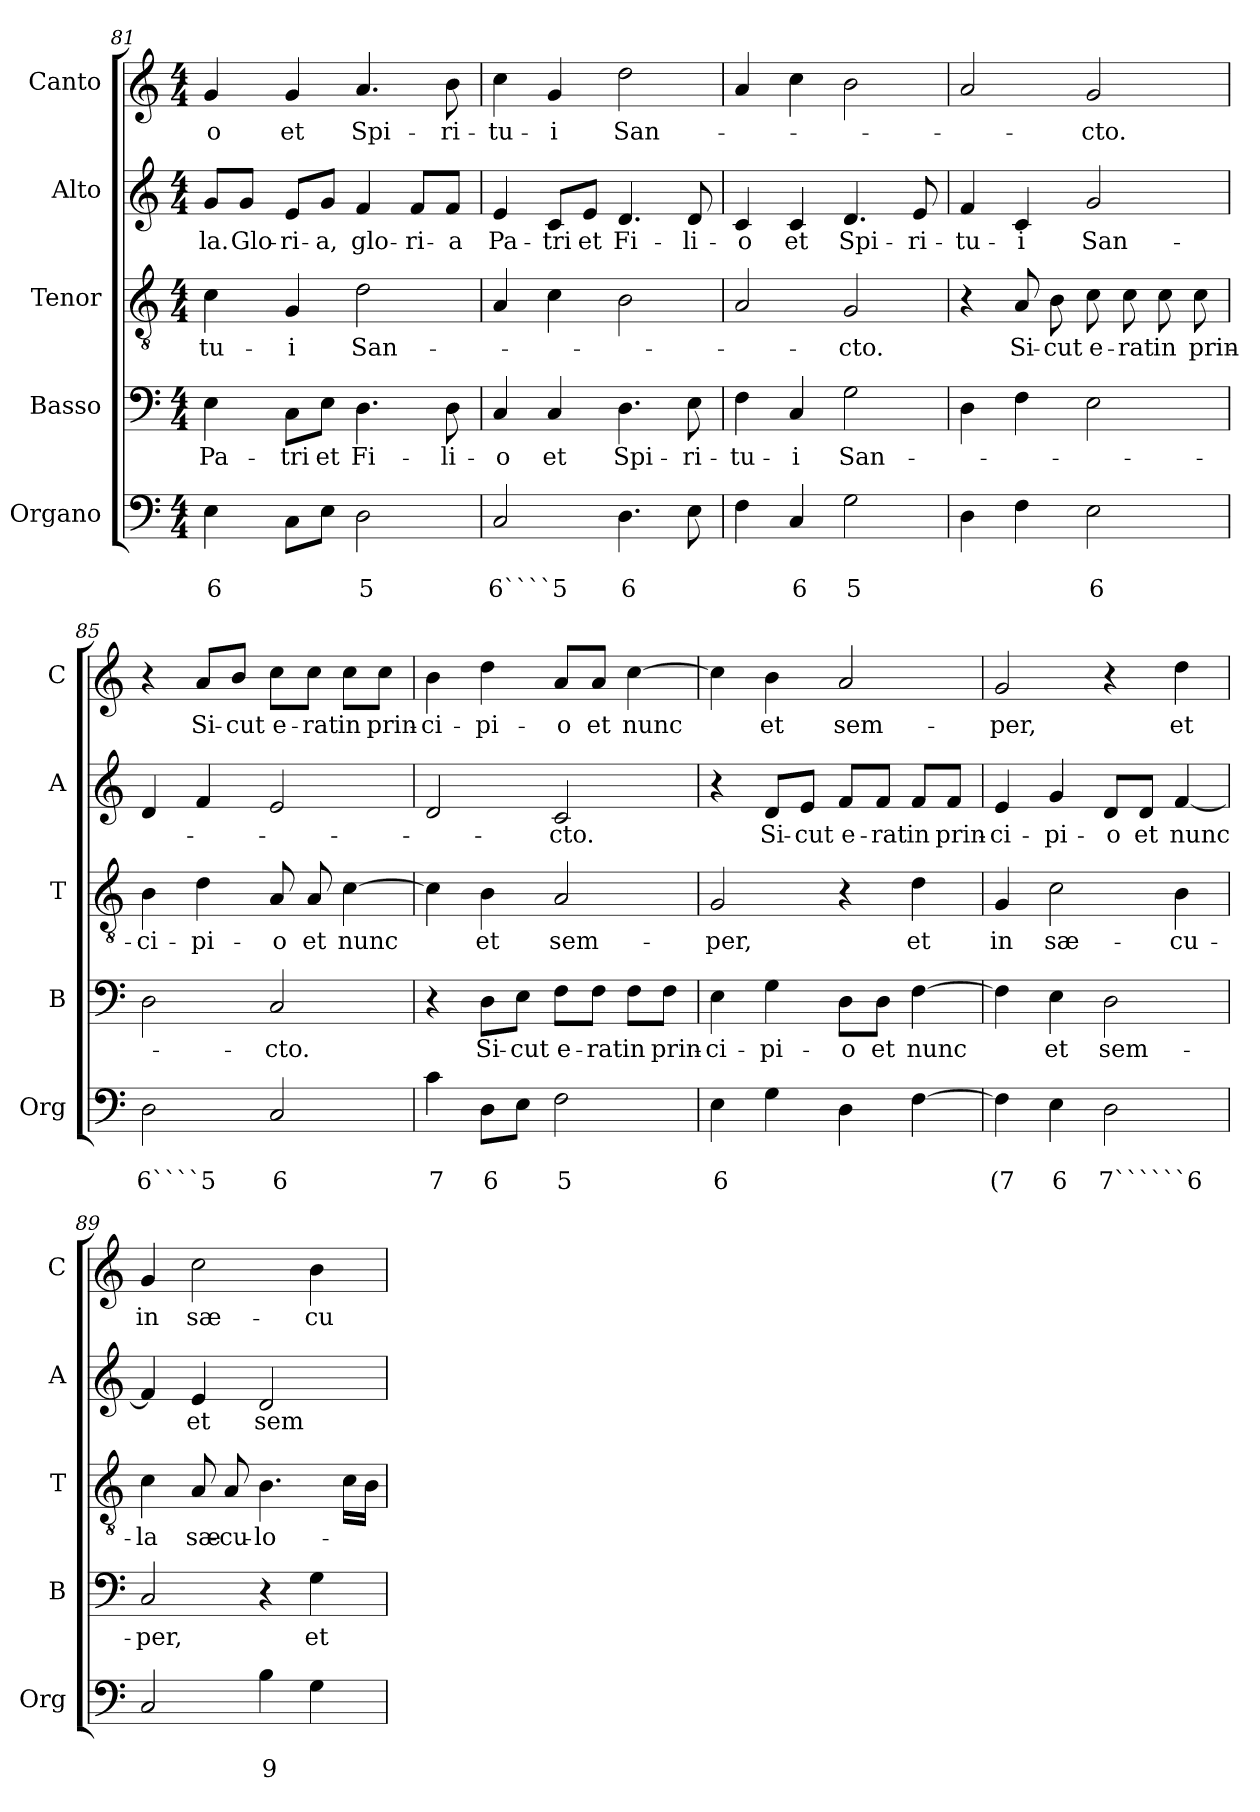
**kern	**text	**text	**kern	**text	**kern	**text	**kern	**text	**kern	**text
*part5	*part5	*part5	*part4	*part4	*part3	*part3	*part2	*part2	*part1	*part1
*staff5	*staff5	*staff5	*staff4	*staff4	*staff3	*staff3	*staff2	*staff2	*staff1	*staff1
*I"Organo	*	*	*I"Basso	*	*I"Tenor	*	*I"Alto	*	*I"Canto	*
*I'Org	*	*	*I'B	*	*I'T	*	*I'A	*	*I'C	*
*clefF4	*	*	*clefF4	*	*clefGv2	*	*clefG2	*	*clefG2	*
*k[]	*	*	*k[]	*	*k[]	*	*k[]	*	*k[]	*
*C:	*	*	*C:	*	*C:	*	*C:	*	*C:	*
*M4/4	*	*	*M4/4	*	*M4/4	*	*M4/4	*	*M4/4	*
=81	=81	=81	=81	=81	=81	=81	=81	=81	=81	=81
!	!	!LO:LY:b	!	!LO:LY:b	!	!LO:LY:b	!	!LO:LY:b	!	!LO:LY:b
4E\	.	6	4E\	Pa-	4c\	-tu-	8g/L	-la.	4g/	-o
!	!	!	!	!	!	!	!	!LO:LY:b	!	!
.	.	.	.	.	.	.	8g/J	Glo-	.	.
!	!	!	!	!LO:LY:b	!	!LO:LY:b	!	!LO:LY:b	!	!LO:LY:b
8C\L	.	.	8C\L	-tri	4G/	-i	8e/L	-ri-	4g/	et
!	!	!	!	!LO:LY:b	!	!	!	!LO:LY:b	!	!
8E\J	.	.	8E\J	et	.	.	8g/J	-a,	.	.
!	!	!LO:LY:b	!	!LO:LY:b	!	!LO:LY:b	!	!LO:LY:b	!	!LO:LY:b
2D\	.	5	4.D\	Fi-	2d\	San-	4f/	glo-	4.a/	Spi-
!	!	!	!	!	!	!	!	!LO:LY:b	!	!
.	.	.	.	.	.	.	8f/L	-ri-	.	.
!	!	!	!	!LO:LY:b	!	!	!	!LO:LY:b	!	!LO:LY:b
.	.	.	8D\	-li-	.	.	8f/J	-a	8b\	-ri-
=82	=82	=82	=82	=82	=82	=82	=82	=82	=82	=82
!	!	!LO:LY:b	!	!LO:LY:b	!	!	!	!LO:LY:b	!	!LO:LY:b
2C/	.	6````5	4C/	-o	4A/	.	4e/	Pa-	4cc\	-tu-
!	!	!	!	!LO:LY:b	!	!	!	!LO:LY:b	!	!LO:LY:b
.	.	.	4C/	et	4c\	.	8c/L	-tri	4g/	-i
!	!	!	!	!	!	!	!	!LO:LY:b	!	!
.	.	.	.	.	.	.	8e/J	et	.	.
!	!	!LO:LY:b	!	!LO:LY:b	!	!	!	!LO:LY:b	!	!LO:LY:b
4.D\	.	6	4.D\	Spi-	2B\	.	4.d/	Fi-	2dd\	San-
!	!	!	!	!LO:LY:b	!	!	!	!LO:LY:b	!	!
8E\	.	.	8E\	-ri-	.	.	8d/	-li-	.	.
=83	=83	=83	=83	=83	=83	=83	=83	=83	=83	=83
!	!	!	!	!LO:LY:b	!	!	!	!LO:LY:b	!	!
4F\	.	.	4F\	-tu-	2A/	.	4c/	-o	4a/	.
!	!	!LO:LY:b	!	!LO:LY:b	!	!	!	!LO:LY:b	!	!
4C/	.	6	4C/	-i	.	.	4c/	et	4cc\	.
!	!	!LO:LY:b	!	!LO:LY:b	!	!LO:LY:b	!	!LO:LY:b	!	!
2G\	.	5	2G\	San-	2G/	-cto.	4.d/	Spi-	2b\	.
!	!	!	!	!	!	!	!	!LO:LY:b	!	!
.	.	.	.	.	.	.	8e/	-ri-	.	.
!!LO:LB:g=z
=84	=84	=84	=84	=84	=84	=84	=84	=84	=84	=84
!	!	!	!	!	!	!	!	!LO:LY:b	!	!
4D\	.	.	4D\	.	4r	.	4f/	-tu-	2a/	.
!	!	!	!	!	!	!LO:LY:b	!	!LO:LY:b	!	!
4F\	.	.	4F\	.	8A/	Si-	4c/	-i	.	.
!	!	!	!	!	!	!LO:LY:b	!	!	!	!
.	.	.	.	.	8B\	-cut	.	.	.	.
!	!	!LO:LY:b	!	!	!	!LO:LY:b	!	!LO:LY:b	!	!LO:LY:b
2E\	.	6	2E\	.	8c\	e-	2g/	San-	2g/	-cto.
!	!	!	!	!	!	!LO:LY:b	!	!	!	!
.	.	.	.	.	8c\	-rat	.	.	.	.
!	!	!	!	!	!	!LO:LY:b	!	!	!	!
.	.	.	.	.	8c\	in	.	.	.	.
!	!	!	!	!	!	!LO:LY:b	!	!	!	!
.	.	.	.	.	8c\	prin-	.	.	.	.
=85	=85	=85	=85	=85	=85	=85	=85	=85	=85	=85
!	!	!LO:LY:b	!	!	!	!LO:LY:b	!	!	!	!
2D\	.	6````5	2D\	.	4B\	-ci-	4d/	.	4r	.
!	!	!	!	!	!	!LO:LY:b	!	!	!	!LO:LY:b
.	.	.	.	.	4d\	-pi-	4f/	.	8a/L	Si-
!	!	!	!	!	!	!	!	!	!	!LO:LY:b
.	.	.	.	.	.	.	.	.	8b/J	-cut
!	!	!LO:LY:b	!	!LO:LY:b	!	!LO:LY:b	!	!	!	!LO:LY:b
2C/	.	6	2C/	-cto.	8A/	-o	2e/	.	8cc\L	e-
!	!	!	!	!	!	!LO:LY:b	!	!	!	!LO:LY:b
.	.	.	.	.	8A/	et	.	.	8cc\J	-rat
!	!	!	!	!	!	!LO:LY:b	!	!	!	!LO:LY:b
.	.	.	.	.	[4c\	nunc	.	.	8cc\L	in
!	!	!	!	!	!	!	!	!	!	!LO:LY:b
.	.	.	.	.	.	.	.	.	8cc\J	prin-
=86	=86	=86	=86	=86	=86	=86	=86	=86	=86	=86
!	!	!LO:LY:b	!	!	!	!	!	!	!	!LO:LY:b
4c\	.	7	4r	.	4c\]	.	2d/	.	4b\	-ci-
!	!	!LO:LY:b	!	!LO:LY:b	!	!LO:LY:b	!	!	!	!LO:LY:b
8D\L	.	6	8D\L	Si-	4B\	et	.	.	4dd\	-pi-
!	!	!	!	!LO:LY:b	!	!	!	!	!	!
8E\J	.	.	8E\J	-cut	.	.	.	.	.	.
!	!	!LO:LY:b	!	!LO:LY:b	!	!LO:LY:b	!	!LO:LY:b	!	!LO:LY:b
2F\	.	5	8F\L	e-	2A/	sem-	2c/	-cto.	8a/L	-o
!	!	!	!	!LO:LY:b	!	!	!	!	!	!LO:LY:b
.	.	.	8F\J	-rat	.	.	.	.	8a/J	et
!	!	!	!	!LO:LY:b	!	!	!	!	!	!LO:LY:b
.	.	.	8F\L	in	.	.	.	.	[4cc\	nunc
!	!	!	!	!LO:LY:b	!	!	!	!	!	!
.	.	.	8F\J	prin-	.	.	.	.	.	.
=87	=87	=87	=87	=87	=87	=87	=87	=87	=87	=87
!	!	!LO:LY:b	!	!LO:LY:b	!	!LO:LY:b	!	!	!	!
4E\	.	6	4E\	-ci-	2G/	-per,	4r	.	4cc\]	.
!	!	!	!	!LO:LY:b	!	!	!	!LO:LY:b	!	!LO:LY:b
4G\	.	.	4G\	-pi-	.	.	8d/L	Si-	4b\	et
!	!	!	!	!	!	!	!	!LO:LY:b	!	!
.	.	.	.	.	.	.	8e/J	-cut	.	.
!	!	!	!	!LO:LY:b	!	!	!	!LO:LY:b	!	!LO:LY:b
4D\	.	.	8D\L	-o	4r	.	8f/L	e-	2a/	sem-
!	!	!	!	!LO:LY:b	!	!	!	!LO:LY:b	!	!
.	.	.	8D\J	et	.	.	8f/J	-rat	.	.
!	!	!	!	!LO:LY:b	!	!LO:LY:b	!	!LO:LY:b	!	!
[4F\	.	.	[4F\	nunc	4d\	et	8f/L	in	.	.
!	!	!	!	!	!	!	!	!LO:LY:b	!	!
.	.	.	.	.	.	.	8f/J	prin-	.	.
!!LO:PB:g=z
=88	=88	=88	=88	=88	=88	=88	=88	=88	=88	=88
!	!	!LO:LY:b	!	!	!	!LO:LY:b	!	!LO:LY:b	!	!LO:LY:b
4F\]	.	(7	4F\]	.	4G/	in	4e/	-ci-	2g/	-per,
!	!	!LO:LY:b	!	!LO:LY:b	!	!LO:LY:b	!	!LO:LY:b	!	!
4E\	.	6	4E\	et	2c\	sæ-	4g/	-pi-	.	.
!	!	!LO:LY:b	!	!LO:LY:b	!	!	!	!LO:LY:b	!	!
2D\	.	7``````6	2D\	sem-	.	.	8d/L	-o	4r	.
!	!	!	!	!	!	!	!	!LO:LY:b	!	!
.	.	.	.	.	.	.	8d/J	et	.	.
!	!	!	!	!	!	!LO:LY:b	!	!LO:LY:b	!	!LO:LY:b
.	.	.	.	.	4B\	-cu-	[4f/	nunc	4dd\	et
=89	=89	=89	=89	=89	=89	=89	=89	=89	=89	=89
!	!	!	!	!LO:LY:b	!	!LO:LY:b	!	!	!	!LO:LY:b
2C/	.	.	2C/	-per,	4c\	-la	4f/]	.	4g/	in
!	!	!	!	!	!	!LO:LY:b	!	!LO:LY:b	!	!LO:LY:b
.	.	.	.	.	8A/	sæ-	4e/	et	2cc\	sæ-
!	!	!	!	!	!	!LO:LY:b	!	!	!	!
.	.	.	.	.	8A/	-cu-	.	.	.	.
!	!	!LO:LY:b	!	!	!	!LO:LY:b	!	!LO:LY:b	!	!
4B\	.	9	4r	.	4.B\	-lo-	2d/	sem-	.	.
!	!	!	!	!LO:LY:b	!	!	!	!	!	!LO:LY:b
4G\	.	.	4G\	et	.	.	.	.	4b\	-cu-
.	.	.	.	.	16c\LL	.	.	.	.	.
.	.	.	.	.	16B\JJ	.	.	.	.	.
=	=	=	=	=	=	=	=	=	=	=
*-	*-	*-	*-	*-	*-	*-	*-	*-	*-	*-
